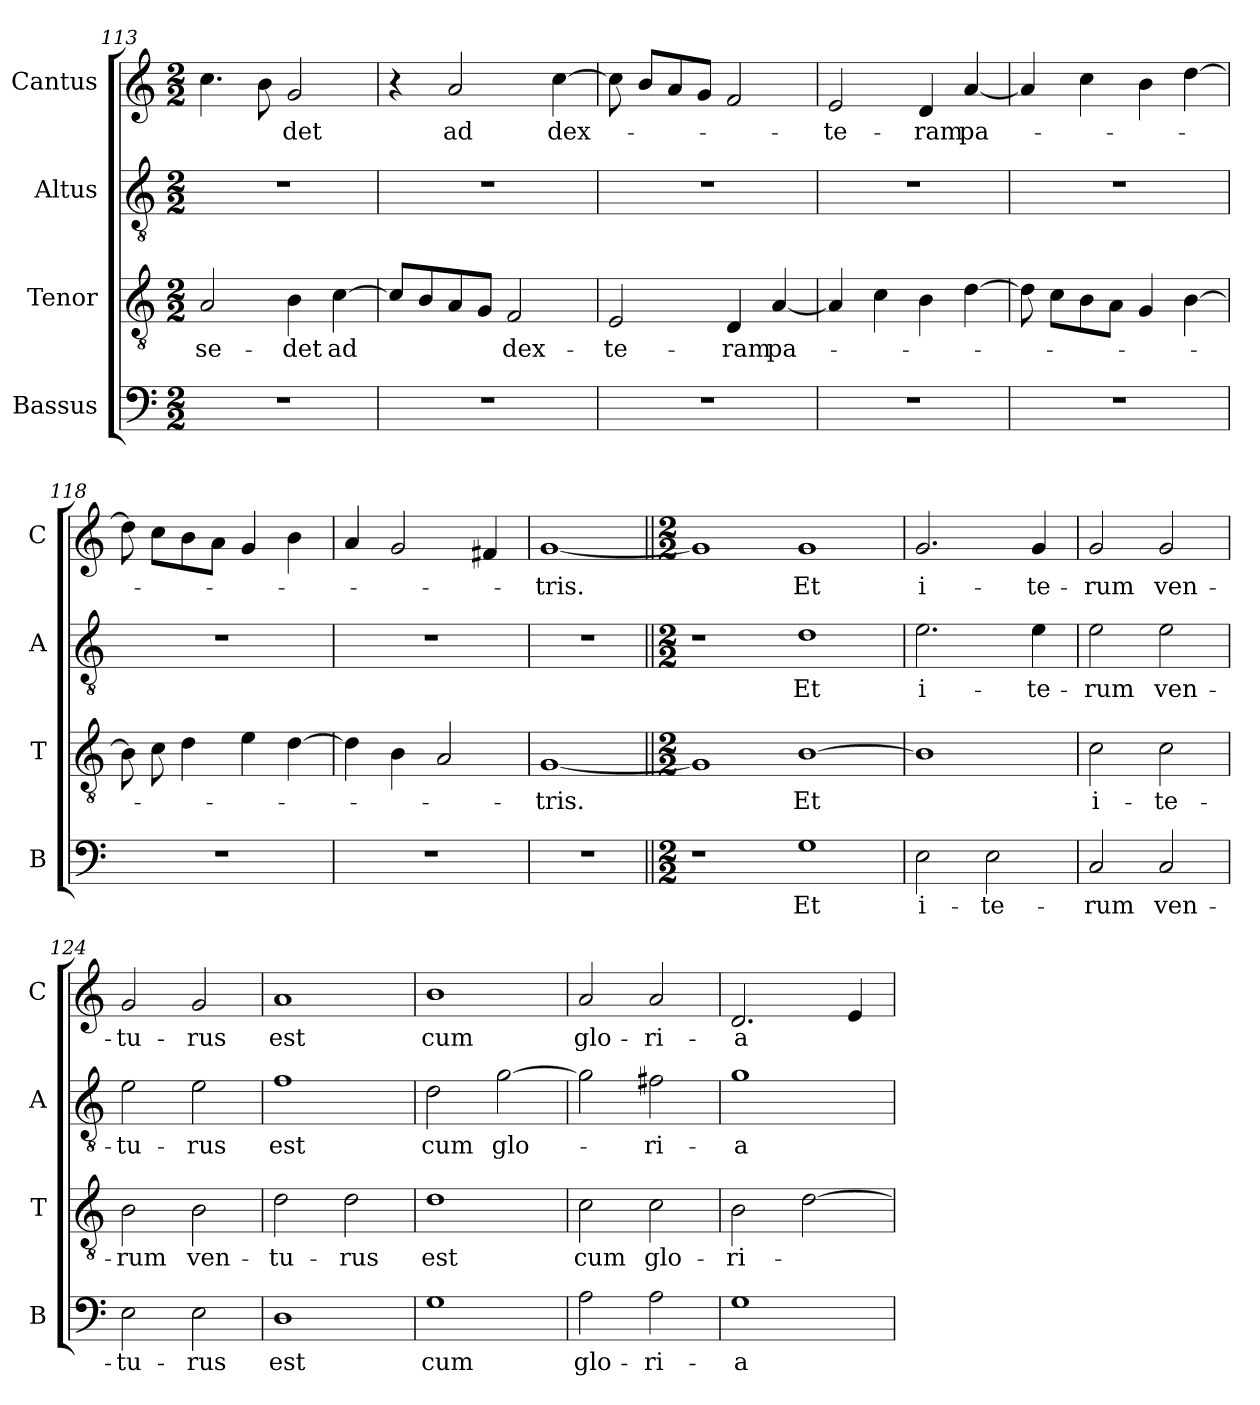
**kern	**text	**kern	**text	**kern	**text	**kern	**text
*part4	*part4	*part3	*part3	*part2	*part2	*part1	*part1
*staff4	*staff4	*staff3	*staff3	*staff2	*staff2	*staff1	*staff1
*I"Bassus	*	*I"Tenor	*	*I"Altus	*	*I"Cantus	*
*I'B	*	*I'T	*	*I'A	*	*I'C	*
*clefF4	*	*clefGv2	*	*clefGv2	*	*clefG2	*
*k[]	*	*k[]	*	*k[]	*	*k[]	*
*M2/2	*	*M2/2	*	*M2/2	*	*M2/2	*
=113	=113	=113	=113	=113	=113	=113	=113
1r	.	2A	se-	1r	.	4.cc	.
.	.	.	.	.	.	8b	.
.	.	4B	-det	.	.	2g	-det
.	.	[4c	ad	.	.	.	.
=114	=114	=114	=114	=114	=114	=114	=114
1r	.	8cL]	.	1r	.	4r	.
.	.	8B	.	.	.	.	.
.	.	8A	.	.	.	2a	ad
.	.	8GJ	.	.	.	.	.
.	.	2F	dex-	.	.	.	.
.	.	.	.	.	.	[4cc	dex-
=115	=115	=115	=115	=115	=115	=115	=115
1r	.	2E	-te-	1r	.	8cc]	.
.	.	.	.	.	.	8bL	.
.	.	.	.	.	.	8a	.
.	.	.	.	.	.	8gJ	.
.	.	4D	-ram	.	.	2f	.
.	.	[4A	pa-	.	.	.	.
=116	=116	=116	=116	=116	=116	=116	=116
1r	.	4A]	.	1r	.	2e	-te-
.	.	4c	.	.	.	.	.
.	.	4B	.	.	.	4d	-ram
.	.	[4d	.	.	.	[4a	pa-
=117	=117	=117	=117	=117	=117	=117	=117
1r	.	8d]	.	1r	.	4a]	.
.	.	8cL	.	.	.	.	.
.	.	8B	.	.	.	4cc	.
.	.	8AJ	.	.	.	.	.
.	.	4G	.	.	.	4b	.
.	.	[4B	.	.	.	[4dd	.
=118	=118	=118	=118	=118	=118	=118	=118
1r	.	8B]	.	1r	.	8dd]	.
.	.	8c	.	.	.	8ccL	.
.	.	4d	.	.	.	8b	.
.	.	.	.	.	.	8aJ	.
.	.	4e	.	.	.	4g	.
.	.	[4d	.	.	.	4b	.
=119	=119	=119	=119	=119	=119	=119	=119
1r	.	4d]	.	1r	.	4a	.
.	.	4B	.	.	.	2g	.
.	.	2A	.	.	.	.	.
.	.	.	.	.	.	4f#X	.
=120	=120	=120	=120	=120	=120	=120	=120
1r	.	[1G	-tris.	1r	.	[1g	-tris.
=121||	=121||	=121||	=121||	=121||	=121||	=121||	=121||
*M2/2	*	*M2/2	*	*M2/2	*	*M2/2	*
1r	.	1G]	.	1r	.	1g]	.
1G	Et	[1B	Et	1d	Et	1g	Et
=122	=122	=122	=122	=122	=122	=122	=122
2E	i-	1B]	.	2.e	i-	2.g	i-
2E	-te-	.	.	.	.	.	.
.	.	.	.	4e	-te-	4g	-te-
=123	=123	=123	=123	=123	=123	=123	=123
2C	-rum	2c	i-	2e	-rum	2g	-rum
2C	ven-	2c	-te-	2e	ven-	2g	ven-
=124	=124	=124	=124	=124	=124	=124	=124
2E	-tu-	2B	-rum	2e	-tu-	2g	-tu-
2E	-rus	2B	ven-	2e	-rus	2g	-rus
=125	=125	=125	=125	=125	=125	=125	=125
1D	est	2d	-tu-	1f	est	1a	est
.	.	2d	-rus	.	.	.	.
=126	=126	=126	=126	=126	=126	=126	=126
1G	cum	1d	est	2d	cum	1b	cum
.	.	.	.	[2g	glo-	.	.
=127	=127	=127	=127	=127	=127	=127	=127
2A	glo-	2c	cum	2g]	.	2a	glo-
2A	-ri-	2c	glo-	2f#X	-ri-	2a	-ri-
=128	=128	=128	=128	=128	=128	=128	=128
1G	-a	2B	-ri-	1g	-a	2.d	-a
.	.	[2d	.	.	.	.	.
.	.	.	.	.	.	4e	.
=	=	=	=	=	=	=	=
*-	*-	*-	*-	*-	*-	*-	*-
